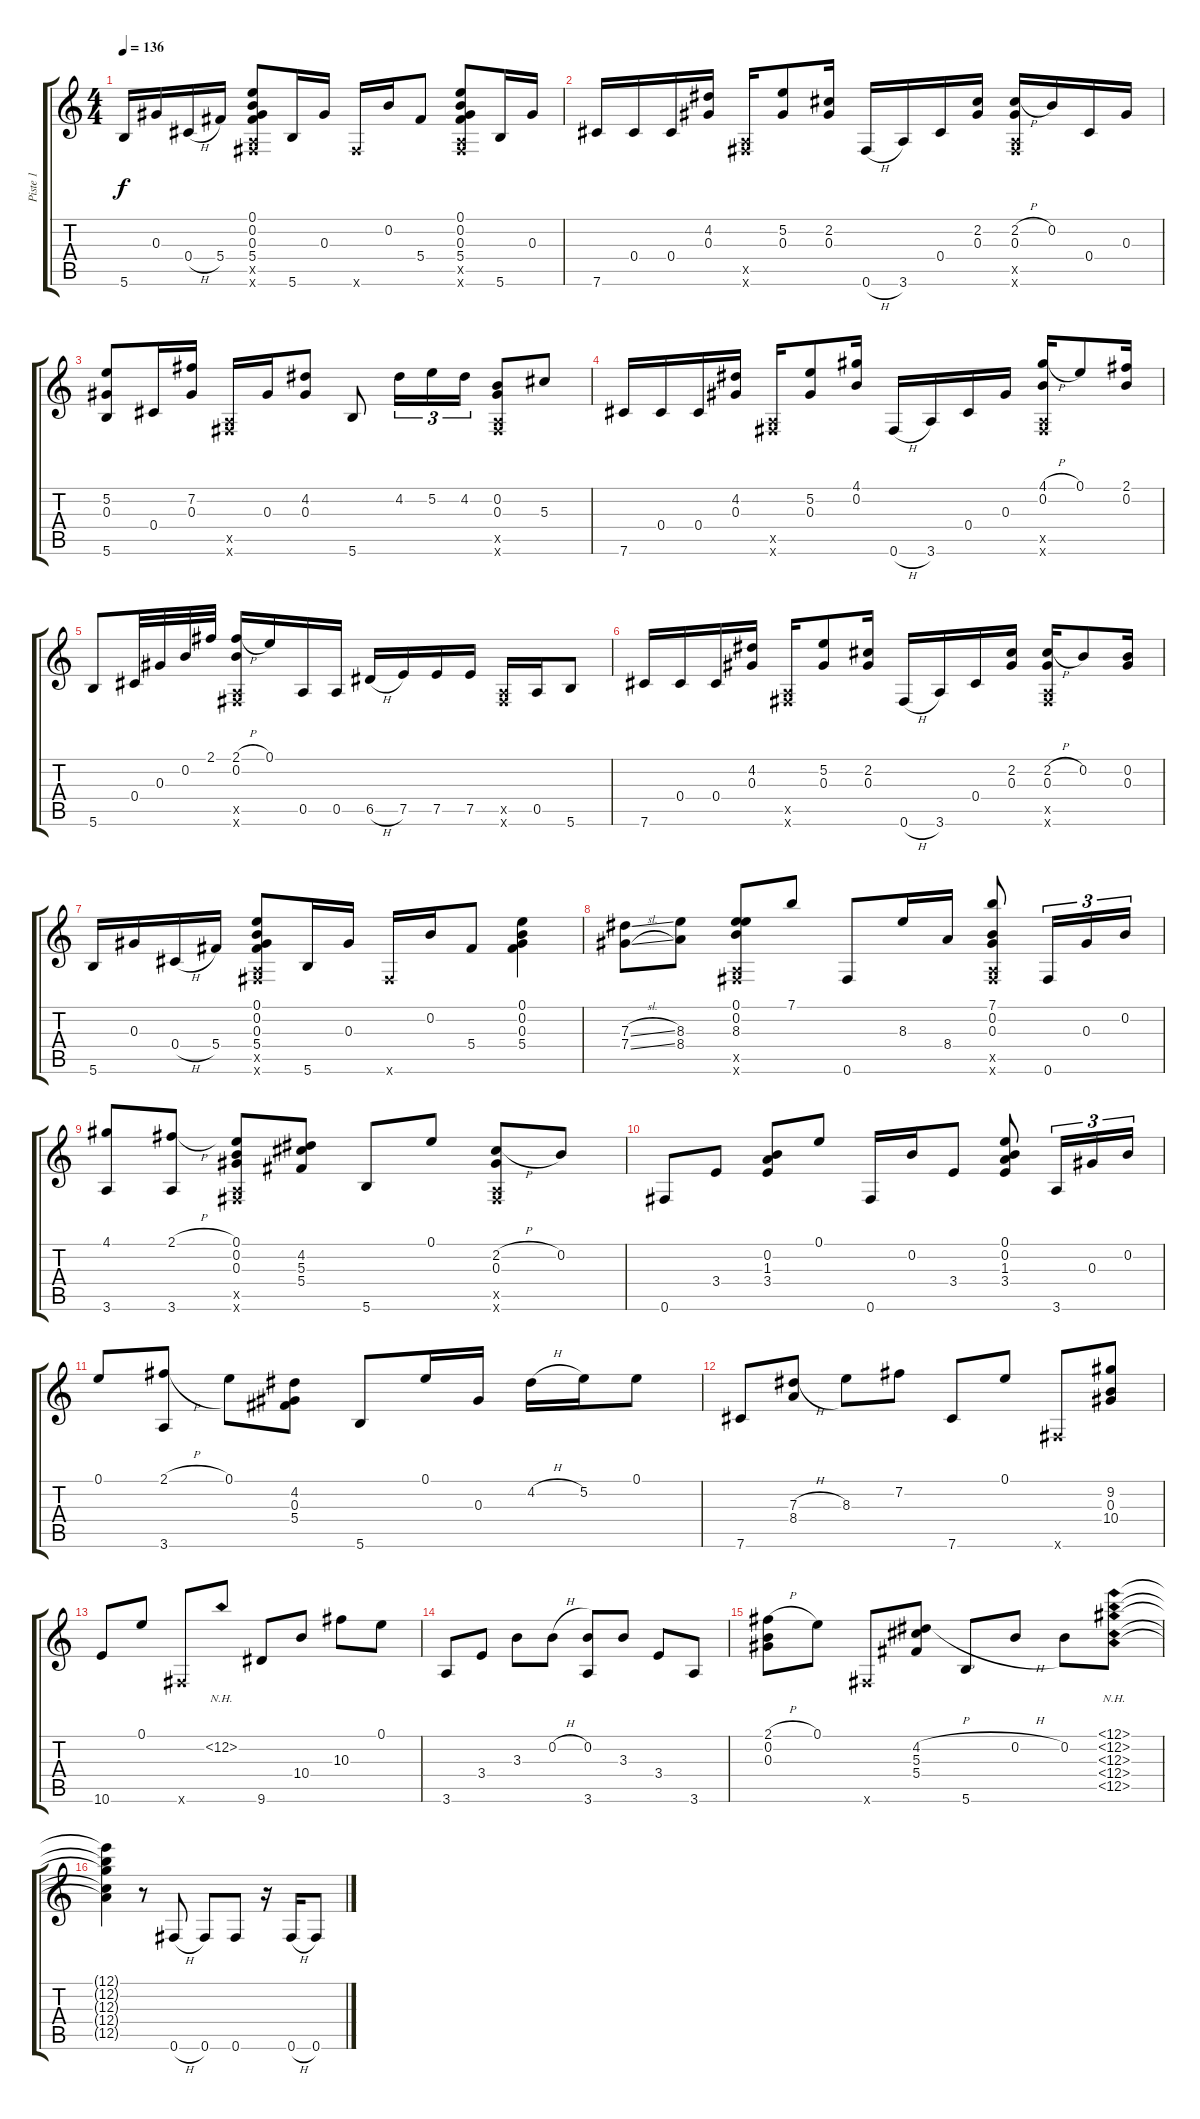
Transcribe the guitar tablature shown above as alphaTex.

\track ("Piste 1" "Piste 1") {instrument acousticguitarsteel}
\staff {score tabs}
\tuning (E4 B3 Ab3 Db3 A2 Gb2) {hide}
\ts (4 4)
\tempo 136
\clef g2
\ks c
5.6.16{dy f} 0.3.16 0.4{h}.16 5.4.16 (0.1 0.2 0.3 5.4 0.5{x} 0.6{x}).8 5.6.16 0.3.16 0.6{x}.16 0.2.16 5.4.8 (0.1 0.2 0.3 5.4 0.5{x} 0.6{x}).8 5.6.16 0.3.16 |
7.6.16 0.4.16 0.4.16 (4.2 0.3).16 (0.5{x} 0.6{x}).16 (5.2 0.3).8 (2.2 0.3).16 0.6{h}.16 3.6.16 0.4.16 (2.2 0.3).16 (2.2{h} 0.3 0.5{x} 0.6{x}).16 0.2.16 0.4.16 0.3.16 |
(5.2 0.3 5.6).8 0.4.16 (7.2 0.3).16 (0.5{x} 0.6{x}).16 0.3.16 (4.2 0.3).8 5.6.8 4.2.16{tu (3 2)} 5.2.16{tu (3 2)} 4.2.16{tu (3 2)} (0.2 0.3 0.5{x} 0.6{x}).8 5.3.8 |
7.6.16 0.4.16 0.4.16 (4.2 0.3).16 (0.5{x} 0.6{x}).16 (5.2 0.3).8 (4.1 0.2).16 0.6{h}.16 3.6.16 0.4.16 0.3.16 (4.1{h} 0.2 0.5{x} 0.6{x}).16 0.1.8 (2.1 0.2).16 |
5.6.8 0.4.32 0.3.32 0.2.32 2.1.32 (2.1{h} 0.2 0.5{x} 0.6{x}).16 0.1.16 0.5.16 0.5.16 6.5{h}.16 7.5.16 7.5.16 7.5.16 (0.5{x} 0.6{x}).16 0.5.16 5.6.8 |
7.6.16 0.4.16 0.4.16 (4.2 0.3).16 (0.5{x} 0.6{x}).16 (5.2 0.3).8 (2.2 0.3).16 0.6{h}.16 3.6.16 0.4.16 (2.2 0.3).16 (2.2{h} 0.3 0.5{x} 0.6{x}).16 0.2.8 (0.2 0.3).16 |
5.6.16 0.3.16 0.4{h}.16 5.4.16 (0.1 0.2 0.3 5.4 0.5{x} 0.6{x}).8 5.6.16 0.3.16 0.6{x}.16 0.2.16 5.4.8 (0.1 0.2 0.3 5.4).4 |
(7.3{sl} 7.4{sl}).8 (8.3 8.4).8 (0.1 0.2 8.3 0.5{x} 0.6{x}).8 7.1.8 0.6.8 8.3.16 8.4.16 (7.1 0.2 0.3 0.5{x} 0.6{x}).8 0.6.16{tu (3 2)} 0.3.16{tu (3 2)} 0.2.16{tu (3 2)} |
(4.1 3.6).8 (2.1{h} 3.6).8 (0.1 0.2 0.3 0.5{x} 0.6{x}).8 (4.2 5.3 5.4).8 5.6.8 0.1.8 (2.2{h} 0.3 0.5{x} 0.6{x}).8 0.2.8 |
0.6.8 3.4.8 (0.2 1.3 3.4).8 0.1.8 0.6.16 0.2.16 3.4.8 (0.1 0.2 1.3 3.4).8 3.6.16{tu (3 2)} 0.3.16{tu (3 2)} 0.2.16{tu (3 2)} |
0.1.8 (2.1{h} 3.6).8 0.1.8 (4.2 0.3 5.4).8 5.6.8 0.1.16 0.3.16 4.2{h}.16 5.2.16 0.1.8 |
7.6.8 (7.3{h} 8.4).8 8.3.8 7.2.8 7.6.8 0.1.8 0.6{x}.8 (9.2 0.3 10.4).8 |
10.6.8 0.1.8 0.6{x}.8 12.2{nh}.8 9.6.8 10.4.8 10.3.8 0.1.8 |
3.6.8 3.4.8 3.3.8 0.2{h}.8 (0.2 3.6).8 3.3.8 3.4.8 3.6.8 |
(2.1{h} 0.2 0.3).8 0.1.8 0.6{x}.8 (4.2{h} 5.3 5.4).8 5.6.8 0.2{h}.8 0.2.8 (12.1{nh} 12.2{nh} 12.3{nh} 12.4{nh} 12.5{nh}).8 |
(12.1{t} 12.2{t} 12.3{t} 12.4{t} 12.5{t}).4 r.8 0.6{h}.8 0.6.8 0.6.8 r.16 0.6{h}.16 0.6.8
